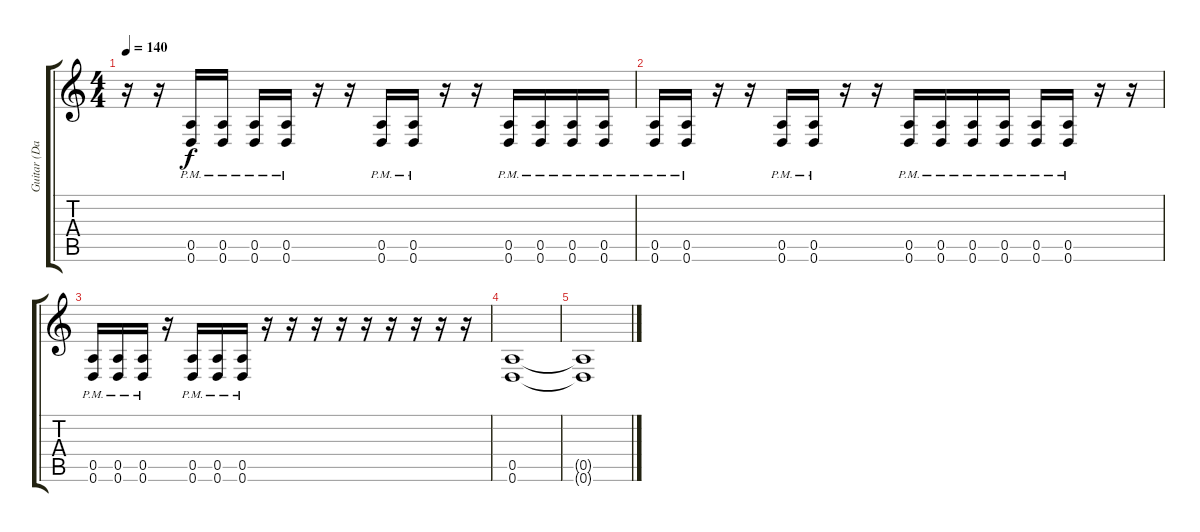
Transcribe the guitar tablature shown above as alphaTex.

\track ("Guitar (Dani)" "Guitar (Da") {instrument distortionguitar}
\staff {score tabs}
\tuning (E4 B3 G3 D3 A2 D2) {hide}
\ts (4 4)
\tempo 140
\clef g2
\ks c
r.16{dy f} r.16 (0.5{pm} 0.6{pm}).16 (0.5{pm} 0.6{pm}).16 (0.5{pm} 0.6{pm}).16 (0.5{pm} 0.6{pm}).16 r.16 r.16 (0.5{pm} 0.6{pm}).16 (0.5{pm} 0.6{pm}).16 r.16 r.16 (0.5{pm} 0.6{pm}).16 (0.5{pm} 0.6{pm}).16 (0.5{pm} 0.6{pm}).16 (0.5{pm} 0.6{pm}).16 |
(0.5{pm} 0.6{pm}).16 (0.5{pm} 0.6{pm}).16 r.16 r.16 (0.5{pm} 0.6{pm}).16 (0.5{pm} 0.6{pm}).16 r.16 r.16 (0.5{pm} 0.6{pm}).16 (0.5{pm} 0.6{pm}).16 (0.5{pm} 0.6{pm}).16 (0.5{pm} 0.6{pm}).16 (0.5{pm} 0.6{pm}).16 (0.5{pm} 0.6{pm}).16 r.16 r.16 |
(0.5{pm} 0.6{pm}).16 (0.5{pm} 0.6{pm}).16 (0.5{pm} 0.6{pm}).16 r.16 (0.5{pm} 0.6{pm}).16 (0.5{pm} 0.6{pm}).16 (0.5{pm} 0.6{pm}).16 r.16 r.16 r.16 r.16 r.16 r.16 r.16 r.16 r.16 |
(0.5 0.6).1 |
(0.5{t} 0.6{t}).1
